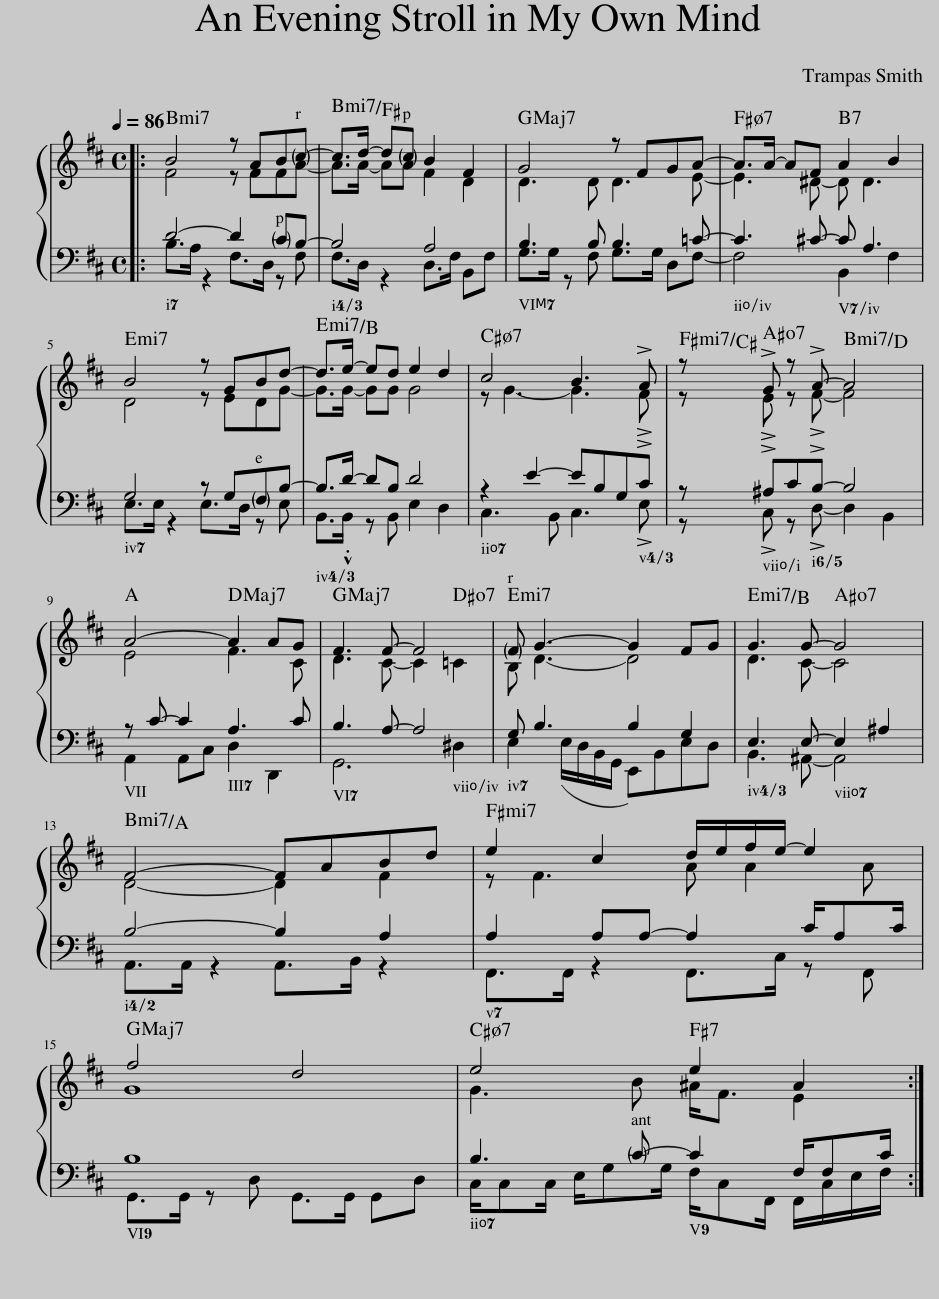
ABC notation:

X:1
%%score { ( 1 2 ) | ( 3 4 ) }
L:1/8
Q:1/4=86
M:4/4
I:linebreak $
K:D
V:1 treble
V:2 treble
V:3 bass
V:4 bass
V:1
|: B4 z ABc- | c>d- dc B2 F2 | G4 z FGA- | A>A- AF A2 B2 |$ B4 z GBd- | %5
 d>e- ed e2 d2 | c4 B3 !>!A | z !>!G z !>!A- A4 |$ A4- A2 AG | F3 F- F4 | %10
 F G3- G2 FG | G3 G- G4 |$ F4- FABd | e2 c2 d/e/f/e/- e2 |$ f4 d4 | %15
 e4 e2 ^A2 :| %16
V:2
|: F4 z FFA- | A>A- AA F2 D2 | D3 D D3 E- | E3 ^D- D D3 |$ D4 z EDG- | %5
 G>G- GG G4 | z G3- G3 !>!F | z !>!E z !>!F- F4 |$ E4 F3 C | D3 C- C2 =C2 | %10
 B, D3- D4 | D3 C- C4 |$ D4- D2 F2 | z F3 A A2 A |$ G8 | %15
 G3 B ^A<F E2 :| %16
V:3
|: D4- D2 CB,- | B,4 A,4 | B,3 B, B,3 =C- | C3 ^C- C A,3 |$ G,4 z G,F,B,- | %5
 B,>D- DB, D4 | z2 E2- EB,G,!>!C | z !>!^A,C!>!B,- B,4 |$ z C- C2 A,3 C | B,3 A,- A,4 | %10
 G, B,3 B,2 G,2 | E,3 E,- E,2 ^A,2 |$ B,4- B,2 A,2 | A,2 A,A,- A,2 C/A,C/ |$ B,8 | %15
 B,3 C- C2 F,/F,C/ :| %16
V:4
|: B,>A, z2 F,>D, z F, | F,>D, z2 D,>F, B,,F, | G,>G, z F, G,>G, D,F,- | F,4 B,,2 F,2 |$ E,>E, z2 E,>D, z E, | %5
 B,,>.B,, z B,, E,2 D,2 | C,3 B,, C,3 !>!E, | z !>!C, z !>!D,- D,2 B,,2 |$ A,,2 A,,C, D,2 D,,2 | G,,6 ^D,2 | %10
 E,2 (E,/D,/B,,/G,,/ E,,)B,,E,D, | B,,3 ^A,,- A,,4 |$ A,,>A,, z2 A,,>B,, z2 | F,,>F,, z2 F,,>C, z F,, |$ G,,>G,, z D, G,,>G,, G,,D, | %15
 C,/C,C,/ E,/G,G,/ F,/C,F,,/ F,,/C,/E,/F,/ :| %16
